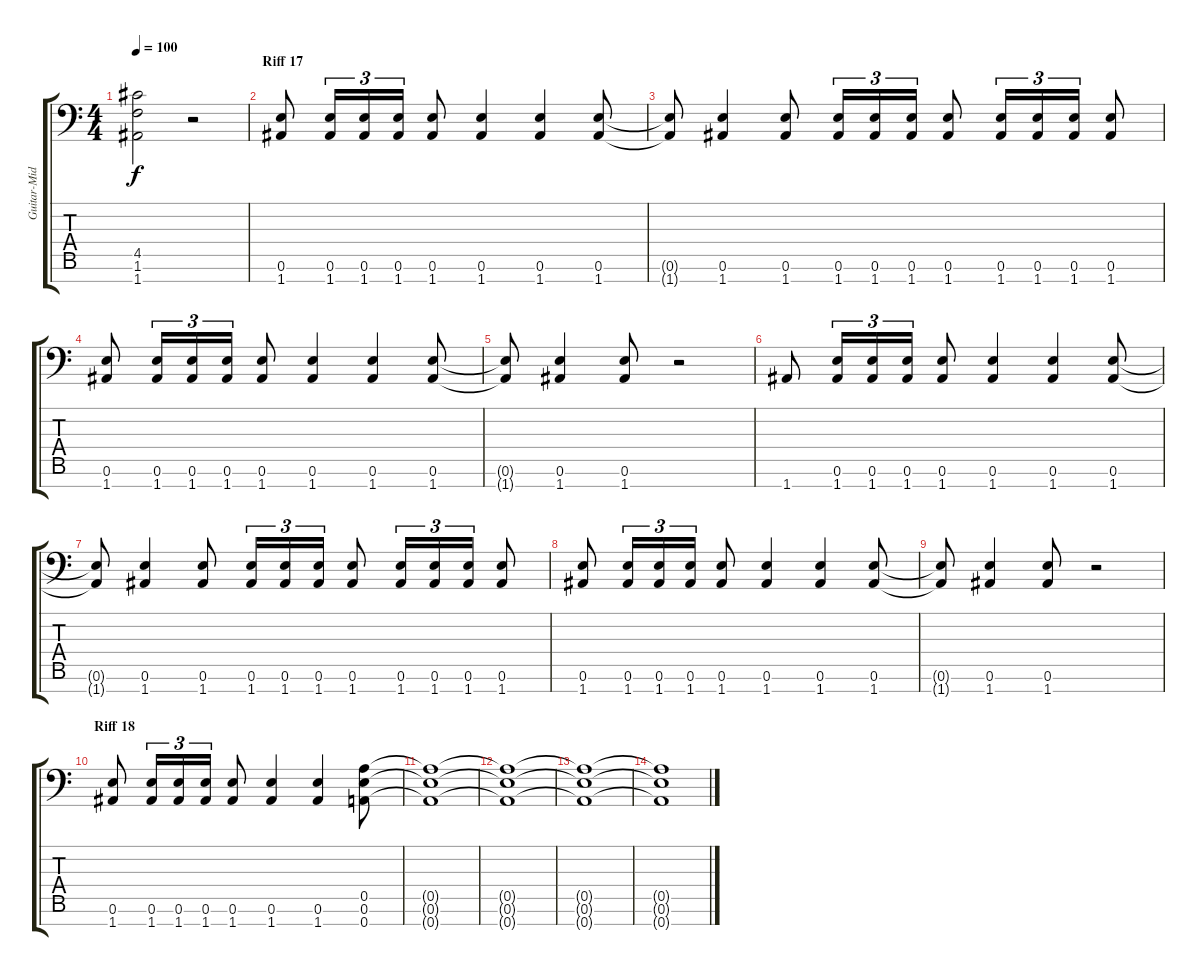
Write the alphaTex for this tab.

\track ("Guitar-Middle" "Guitar-Mid") {instrument overdrivenguitar}
\staff {score tabs}
\tuning (E4 B3 G3 D3 A2 E2 A1) {hide}
\ts (4 4)
\tempo 100
\clef f4
\ks c
(4.5{t} 1.6{t} 1.7{t}).2{dy f} r.2 |
\section ("" "Riff 17")
(0.6 1.7).8 (0.6 1.7).16{tu (3 2)} (0.6 1.7).16{tu (3 2)} (0.6 1.7).16{tu (3 2)} (0.6 1.7).8 (0.6 1.7).4 (0.6 1.7).4 (0.6 1.7).8 |
(0.6{t} 1.7{t}).8 (0.6 1.7).4 (0.6 1.7).8 (0.6 1.7).16{tu (3 2)} (0.6 1.7).16{tu (3 2)} (0.6 1.7).16{tu (3 2)} (0.6 1.7).8 (0.6 1.7).16{tu (3 2)} (0.6 1.7).16{tu (3 2)} (0.6 1.7).16{tu (3 2)} (0.6 1.7).8 |
(0.6 1.7).8 (0.6 1.7).16{tu (3 2)} (0.6 1.7).16{tu (3 2)} (0.6 1.7).16{tu (3 2)} (0.6 1.7).8 (0.6 1.7).4 (0.6 1.7).4 (0.6 1.7).8 |
(0.6{t} 1.7{t}).8 (0.6 1.7).4 (0.6 1.7).8 r.2 |
1.7.8 (0.6 1.7).16{tu (3 2)} (0.6 1.7).16{tu (3 2)} (0.6 1.7).16{tu (3 2)} (0.6 1.7).8 (0.6 1.7).4 (0.6 1.7).4 (0.6 1.7).8 |
(0.6{t} 1.7{t}).8 (0.6 1.7).4 (0.6 1.7).8 (0.6 1.7).16{tu (3 2)} (0.6 1.7).16{tu (3 2)} (0.6 1.7).16{tu (3 2)} (0.6 1.7).8 (0.6 1.7).16{tu (3 2)} (0.6 1.7).16{tu (3 2)} (0.6 1.7).16{tu (3 2)} (0.6 1.7).8 |
(0.6 1.7).8 (0.6 1.7).16{tu (3 2)} (0.6 1.7).16{tu (3 2)} (0.6 1.7).16{tu (3 2)} (0.6 1.7).8 (0.6 1.7).4 (0.6 1.7).4 (0.6 1.7).8 |
(0.6{t} 1.7{t}).8 (0.6 1.7).4 (0.6 1.7).8 r.2 |
\section ("" "Riff 18")
(0.6 1.7).8 (0.6 1.7).16{tu (3 2)} (0.6 1.7).16{tu (3 2)} (0.6 1.7).16{tu (3 2)} (0.6 1.7).8 (0.6 1.7).4 (0.6 1.7).4 (0.5 0.6 0.7).8 |
(0.5{t} 0.6{t} 0.7{t}).1 |
(0.5{t} 0.6{t} 0.7{t}).1 |
(0.5{t} 0.6{t} 0.7{t}).1 |
(0.5{t} 0.6{t} 0.7{t}).1
